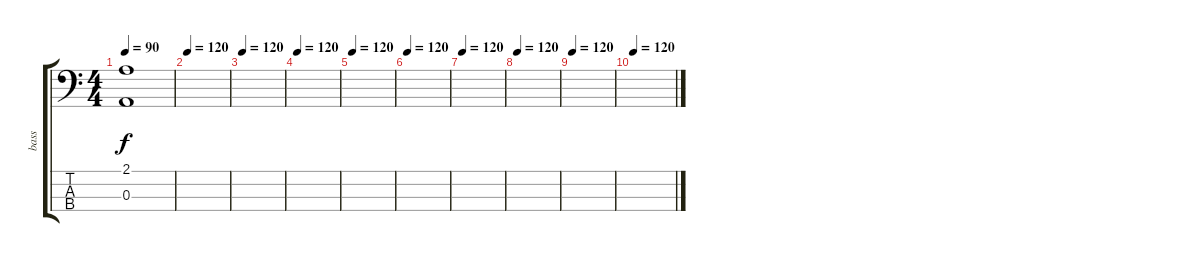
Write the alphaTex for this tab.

\track ("bass" "bass") {instrument electricbasspick}
\staff {score tabs}
\tuning (G2 D2 A1 E1) {hide}
\ts (4 4)
\tempo 90
\clef f4
\ks c
(2.1 0.3).1{dy f} |
\tempo 120
|
\tempo 120
|
\tempo 120
|
\tempo 120
|
\tempo 120
|
\tempo 120
|
\tempo 120
|
\tempo 120
|
\tempo 120
